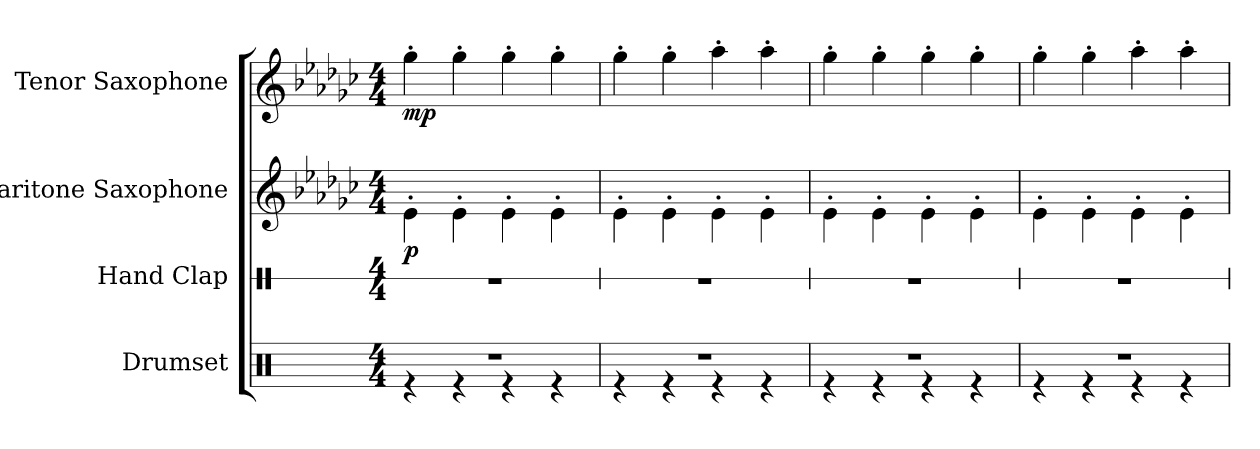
**kern	**kern	**kern	**dynam	**kern	**dynam
*part4	*part3	*part2	*part2	*part1	*part1
*staff4	*staff3	*staff2	*staff2	*staff1	*staff1
*I"Drumset	*I"Hand Clap	*I"Baritone Saxophone	*	*I"Tenor Saxophone	*
*I'Drs.	*I'Hd. Clp.	*I'Bar. Sax.	*	*I'T. Sax.	*
*	*stria1	*	*	*	*
*clefX	*clefX	*clefG2	*	*clefG2	*
*	*	*ITrd12c21	*	*ITrd8c14	*
*k[]	*k[]	*k[b-e-a-d-g-c-]	*	*k[b-e-a-d-g-c-]	*
*M4/4	*M4/4	*M4/4	*	*M4/4	*
*MM120	*MM120	*MM120	*	*MM120	*
=1	=1	=1	=1	=1	=1
*^	*	*	*	*	*
!	!	!	!	!LO:DY:b	!	!LO:DY:b
1r	4r	1r	4E-'\	p	4g-'\	mp
.	4r	.	4E-'\	.	4g-'\	.
.	4r	.	4E-'\	.	4g-'\	.
.	4r	.	4E-'\	.	4g-'\	.
=2	=2	=2	=2	=2	=2	=2
1r	4r	1r	4E-'\	.	4g-'\	.
.	4r	.	4E-'\	.	4g-'\	.
.	4r	.	4E-'\	.	4a-'\	.
.	4r	.	4E-'\	.	4a-'\	.
=3	=3	=3	=3	=3	=3	=3
1r	4r	1r	4E-'\	.	4g-'\	.
.	4r	.	4E-'\	.	4g-'\	.
.	4r	.	4E-'\	.	4g-'\	.
.	4r	.	4E-'\	.	4g-'\	.
=4	=4	=4	=4	=4	=4	=4
1r	4r	1r	4E-'\	.	4g-'\	.
.	4r	.	4E-'\	.	4g-'\	.
.	4r	.	4E-'\	.	4a-'\	.
.	4r	.	4E-'\	.	4a-'\	.
*v	*v	*	*	*	*	*
=	=	=	=	=	=
*-	*-	*-	*-	*-	*-
